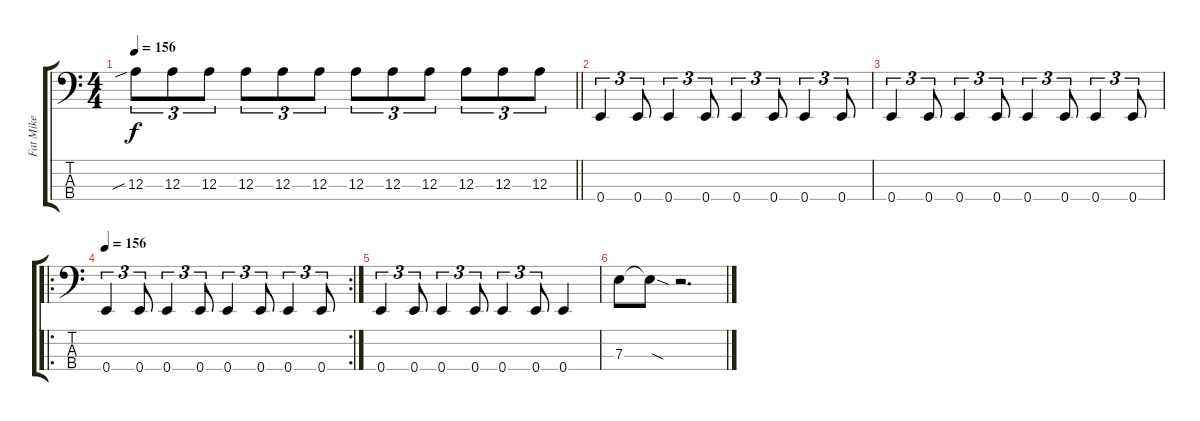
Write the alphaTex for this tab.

\track ("Fat Mike" "Fat Mike") {instrument electricbasspick}
\staff {score tabs}
\tuning (G2 D2 A1 E1) {hide}
\ts (4 4)
\tempo 156
\clef f4
\barLineRight lightlight
\ks c
12.3{sib}.8{tu (3 2) dy f} 12.3.8{tu (3 2)} 12.3.8{tu (3 2)} 12.3.8{tu (3 2)} 12.3.8{tu (3 2)} 12.3.8{tu (3 2)} 12.3.8{tu (3 2)} 12.3.8{tu (3 2)} 12.3.8{tu (3 2)} 12.3.8{tu (3 2)} 12.3.8{tu (3 2)} 12.3.8{tu (3 2)} |
\section ("" "")
0.4.4{tu (3 2)} 0.4.8{tu (3 2)} 0.4.4{tu (3 2)} 0.4.8{tu (3 2)} 0.4.4{tu (3 2)} 0.4.8{tu (3 2)} 0.4.4{tu (3 2)} 0.4.8{tu (3 2)} |
0.4.4{tu (3 2)} 0.4.8{tu (3 2)} 0.4.4{tu (3 2)} 0.4.8{tu (3 2)} 0.4.4{tu (3 2)} 0.4.8{tu (3 2)} 0.4.4{tu (3 2)} 0.4.8{tu (3 2)} |
\ro
\rc 2
\tempo 156
0.4.4{tu (3 2)} 0.4.8{tu (3 2)} 0.4.4{tu (3 2)} 0.4.8{tu (3 2)} 0.4.4{tu (3 2)} 0.4.8{tu (3 2)} 0.4.4{tu (3 2)} 0.4.8{tu (3 2)} |
0.4.4{tu (3 2)} 0.4.8{tu (3 2)} 0.4.4{tu (3 2)} 0.4.8{tu (3 2)} 0.4.4{tu (3 2)} 0.4.8{tu (3 2)} 0.4.4 |
7.3.8 7.3{sod t}.8 r.2{d}
